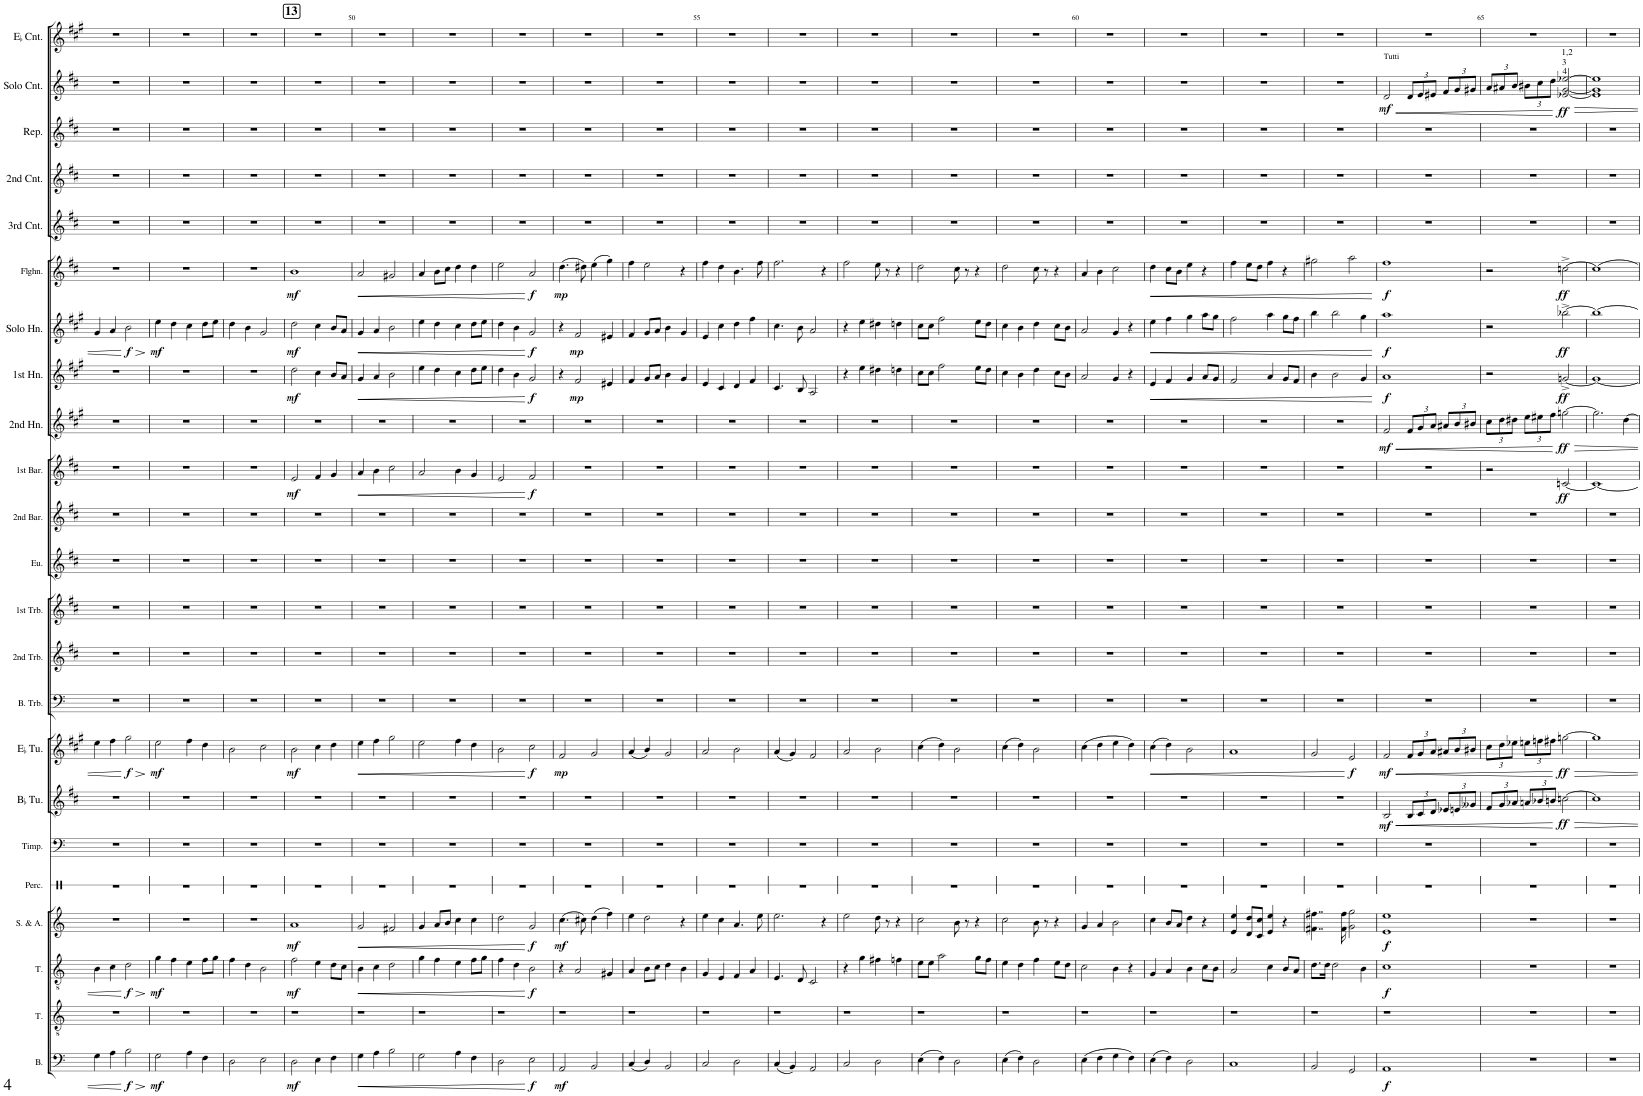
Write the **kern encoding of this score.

**kern	**dynam	**kern	**kern	**dynam	**kern	**dynam	**kern	**kern	**kern	**dynam	**kern	**dynam	**kern	**kern	**kern	**kern	**kern	**kern	**dynam	**kern	**dynam	**kern	**dynam	**kern	**dynam	**kern	**dynam	**kern	**kern	**kern	**kern	**dynam	**kern
*part23	*part23	*part22	*part21	*part21	*part20	*part20	*part19	*part18	*part17	*part17	*part16	*part16	*part15	*part14	*part13	*part12	*part11	*part10	*part10	*part9	*part9	*part8	*part8	*part7	*part7	*part6	*part6	*part5	*part4	*part3	*part2	*part2	*part1
*staff23	*staff23	*staff22	*staff21	*staff21	*staff20	*staff20	*staff19	*staff18	*staff17	*staff17	*staff16	*staff16	*staff15	*staff14	*staff13	*staff12	*staff11	*staff10	*staff10	*staff9	*staff9	*staff8	*staff8	*staff7	*staff7	*staff6	*staff6	*staff5	*staff4	*staff3	*staff2	*staff2	*staff1
*I"Bass	*	*I"Tenor	*I"Tenor	*	*I"Soprano Alto	*	*I"Percussion: Bass Drum, Gong, Cymbal	*I"6 Timpani	*I"BaccidentalFlat Tuba	*	*I"EaccidentalFlat Tuba	*	*I"Bass Trombone	*I"2nd Trombone	*I"1st Trombone	*I"Euphonium	*I"2nd Baritone	*I"1st Baritone	*	*I"2nd EaccidentalFlat Horn	*	*I"1st EaccidentalFlat Horn	*	*I"Solo EaccidentalFlat Horn	*	*I"Flugelhorn	*	*I"3rd BaccidentalFlat Cornet	*I"2nd BaccidentalFlat Cornet	*I"Repiano BaccidentalFlat Cornet	*I"Solo BaccidentalFlat Cornet	*	*I"EaccidentalFlat Cornet
*I'B.	*	*I'T.	*I'T.	*	*	*	*I'Perc.	*I'Timp.	*I'BaccidentalFlat Tu.	*	*I'EaccidentalFlat Tu.	*	*I'B. Trb.	*I'2nd Trb.	*I'1st Trb.	*I'Eu.	*I'2nd Bar.	*I'1st Bar.	*	*I'2nd Hn.	*	*I'1st Hn.	*	*I'Solo Hn.	*	*I'Flghn.	*	*I'3rd Cnt.	*I'2nd Cnt.	*I'Rep.	*I'Solo Cnt.	*	*I'EaccidentalFlat Cnt.
!!LO:PB:g=z
*clefF4	*	*clefGv2	*clefGv2	*	*clefG2	*	*clefX	*clefF4	*clefG2	*	*clefG2	*	*clefF4	*clefG2	*clefG2	*clefG2	*clefG2	*clefG2	*	*clefG2	*	*clefG2	*	*clefG2	*	*clefG2	*	*clefG2	*clefG2	*clefG2	*clefG2	*	*clefG2
*	*	*	*	*	*	*	*	*	*Trd15c26	*	*Trd12c21	*	*	*Trd8c14	*Trd8c14	*Trd8c14	*Trd8c14	*Trd8c14	*	*Trd5c9	*	*Trd5c9	*	*Trd5c9	*	*Trd1c2	*	*Trd1c2	*Trd1c2	*Trd1c2	*Trd1c2	*	*Trd-2c-3
*k[]	*	*k[]	*k[]	*	*k[]	*	*k[]	*k[]	*k[f#c#]	*	*k[f#c#g#]	*	*k[]	*k[f#c#]	*k[f#c#]	*k[f#c#]	*k[f#c#]	*k[f#c#]	*	*k[f#c#g#]	*	*k[f#c#g#]	*	*k[f#c#g#]	*	*k[f#c#]	*	*k[f#c#]	*k[f#c#]	*k[f#c#]	*k[f#c#]	*	*k[f#c#g#]
*M4/4	*	*M4/4	*M4/4	*	*M4/4	*	*M4/4	*M4/4	*M4/4	*	*M4/4	*	*M4/4	*M4/4	*M4/4	*M4/4	*M4/4	*M4/4	*	*M4/4	*	*M4/4	*	*M4/4	*	*M4/4	*	*M4/4	*M4/4	*M4/4	*M4/4	*	*M4/4
=46	=46	=46	=46	=46	=46	=46	=46	=46	=46	=46	=46	=46	=46	=46	=46	=46	=46	=46	=46	=46	=46	=46	=46	=46	=46	=46	=46	=46	=46	=46	=46	=46	=46
4G\	.	1r	4B\	.	1r	.	1r	1r	1r	.	4ee\	.	1r	1r	1r	1r	1r	1r	.	1r	.	1r	.	4g#/	.	1r	.	1r	1r	1r	1r	.	1r
4A\	.	.	4c\	.	.	.	.	.	.	.	4ff#\	.	.	.	.	.	.	.	.	.	.	.	.	4a/	.	.	.	.	.	.	.	.	.
!	!LO:HP:b	!	!	!LO:HP:b	!	!	!	!	!	!	!	!LO:HP:b	!	!	!	!	!	!	!	!	!	!	!	!	!LO:HP:b	!	!	!	!	!	!	!	!
!	!LO:DY:n=1:b	!	!	!LO:DY:n=1:b	!	!	!	!	!	!	!	!LO:DY:n=1:b	!	!	!	!	!	!	!	!	!	!	!	!	!LO:DY:n=1:b	!	!	!	!	!	!	!	!
2B\	> f	.	2d\	> f	.	.	.	.	.	.	2gg#\	> f	.	.	.	.	.	.	.	.	.	.	.	2b\	> f	.	.	.	.	.	.	.	.
.	]	.	.	]	.	.	.	.	.	.	.	]	.	.	.	.	.	.	.	.	.	.	.	.	]	.	.	.	.	.	.	.	.
=47	=47	=47	=47	=47	=47	=47	=47	=47	=47	=47	=47	=47	=47	=47	=47	=47	=47	=47	=47	=47	=47	=47	=47	=47	=47	=47	=47	=47	=47	=47	=47	=47	=47
!	!LO:DY:b	!	!	!LO:DY:b	!	!	!	!	!	!	!	!LO:DY:b	!	!	!	!	!	!	!	!	!	!	!	!	!LO:DY:b	!	!	!	!	!	!	!	!
2G\	mf	1r	4g\	mf	1r	.	1r	1r	1r	.	2ee\	mf	1r	1r	1r	1r	1r	1r	.	1r	.	1r	.	4ee\	mf	1r	.	1r	1r	1r	1r	.	1r
.	.	.	4f\	.	.	.	.	.	.	.	.	.	.	.	.	.	.	.	.	.	.	.	.	4dd\	.	.	.	.	.	.	.	.	.
4A\	.	.	4e\	.	.	.	.	.	.	.	4ff#\	.	.	.	.	.	.	.	.	.	.	.	.	4cc#\	.	.	.	.	.	.	.	.	.
4F\	.	.	8f\L	.	.	.	.	.	.	.	4dd\	.	.	.	.	.	.	.	.	.	.	.	.	8dd\L	.	.	.	.	.	.	.	.	.
.	.	.	8g\J	.	.	.	.	.	.	.	.	.	.	.	.	.	.	.	.	.	.	.	.	8ee\J	.	.	.	.	.	.	.	.	.
=48	=48	=48	=48	=48	=48	=48	=48	=48	=48	=48	=48	=48	=48	=48	=48	=48	=48	=48	=48	=48	=48	=48	=48	=48	=48	=48	=48	=48	=48	=48	=48	=48	=48
2D\	.	1r	4f\	.	1r	.	1r	1r	1r	.	2b\	.	1r	1r	1r	1r	1r	1r	.	1r	.	1r	.	4dd\	.	1r	.	1r	1r	1r	1r	.	1r
.	.	.	4d\	.	.	.	.	.	.	.	.	.	.	.	.	.	.	.	.	.	.	.	.	4b\	.	.	.	.	.	.	.	.	.
2E\	.	.	2B\	.	.	.	.	.	.	.	2cc#\	.	.	.	.	.	.	.	.	.	.	.	.	2g#/	.	.	.	.	.	.	.	.	.
=49	=49	=49	=49	=49	=49	=49	=49	=49	=49	=49	=49	=49	=49	=49	=49	=49	=49	=49	=49	=49	=49	=49	=49	=49	=49	=49	=49	=49	=49	=49	=49	=49	=49
!	!	!	!	!	!	!	!	!	!	!	!	!	!	!	!	!	!	!	!	!	!	!	!	!	!	!	!	!	!	!	!	!	!LO:TX:a:B:t=13
!	!LO:DY:b	!	!	!LO:DY:b	!	!LO:DY:b	!	!	!	!	!	!LO:DY:b	!	!	!	!	!	!	!LO:DY:b	!	!	!	!LO:DY:b	!	!LO:DY:b	!	!LO:DY:b	!	!	!	!	!	!
2D\	mf	1r	2f\	mf	1a	mf	1r	1r	1r	.	2b\	mf	1r	1r	1r	1r	1r	2e/	mf	1r	.	2dd\	mf	2dd\	mf	1b	mf	1r	1r	1r	1r	.	1r
4E\	.	.	4e\	.	.	.	.	.	.	.	4cc#\	.	.	.	.	.	.	4f#/	.	.	.	4cc#\	.	4cc#\	.	.	.	.	.	.	.	.	.
4F\	.	.	8d\L	.	.	.	.	.	.	.	4dd\	.	.	.	.	.	.	4g/	.	.	.	8b/L	.	8b/L	.	.	.	.	.	.	.	.	.
.	.	.	8c\J	.	.	.	.	.	.	.	.	.	.	.	.	.	.	.	.	.	.	8a/J	.	8a/J	.	.	.	.	.	.	.	.	.
=50	=50	=50	=50	=50	=50	=50	=50	=50	=50	=50	=50	=50	=50	=50	=50	=50	=50	=50	=50	=50	=50	=50	=50	=50	=50	=50	=50	=50	=50	=50	=50	=50	=50
!	!LO:HP:b	!	!	!LO:HP:b	!	!LO:HP:b	!	!	!	!	!	!LO:HP:b	!	!	!	!	!	!	!LO:HP:b	!	!	!	!LO:HP:b	!	!LO:HP:b	!	!LO:HP:b	!	!	!	!	!	!
4G\	<	1r	4B\	<	2g/	<	1r	1r	1r	.	4ee\	<	1r	1r	1r	1r	1r	4a/	<	1r	.	4g#/	<	4g#/	<	2a/	<	1r	1r	1r	1r	.	1r
4A\	.	.	4c\	.	.	.	.	.	.	.	4ff#\	.	.	.	.	.	.	4b\	.	.	.	4a/	.	4a/	.	.	.	.	.	.	.	.	.
2B\	.	.	2d\	.	2f#X/	.	.	.	.	.	2gg#\	.	.	.	.	.	.	2cc#\	.	.	.	2b\	.	2b\	.	2g#X/	.	.	.	.	.	.	.
=51	=51	=51	=51	=51	=51	=51	=51	=51	=51	=51	=51	=51	=51	=51	=51	=51	=51	=51	=51	=51	=51	=51	=51	=51	=51	=51	=51	=51	=51	=51	=51	=51	=51
2G\	.	1r	4g\	.	4g/	.	1r	1r	1r	.	2ee\	.	1r	1r	1r	1r	1r	2a/	.	1r	.	4ee\	.	4ee\	.	4a/	.	1r	1r	1r	1r	.	1r
.	.	.	4f\	.	8a/L	.	.	.	.	.	.	.	.	.	.	.	.	.	.	.	.	4dd\	.	4dd\	.	8b\L	.	.	.	.	.	.	.
.	.	.	.	.	8b/J	.	.	.	.	.	.	.	.	.	.	.	.	.	.	.	.	.	.	.	.	8cc#\J	.	.	.	.	.	.	.
4A\	.	.	4e\	.	4cc\	.	.	.	.	.	4ff#\	.	.	.	.	.	.	4b\	.	.	.	4cc#\	.	4cc#\	.	4dd\	.	.	.	.	.	.	.
4F\	.	.	8f\L	.	4cc\	.	.	.	.	.	4dd\	.	.	.	.	.	.	4g/	.	.	.	8dd\L	.	8dd\L	.	4dd\	.	.	.	.	.	.	.
.	.	.	8g\J	.	.	.	.	.	.	.	.	.	.	.	.	.	.	.	.	.	.	8ee\J	.	8ee\J	.	.	.	.	.	.	.	.	.
=52	=52	=52	=52	=52	=52	=52	=52	=52	=52	=52	=52	=52	=52	=52	=52	=52	=52	=52	=52	=52	=52	=52	=52	=52	=52	=52	=52	=52	=52	=52	=52	=52	=52
2D\	.	1r	4f\	.	2dd\	.	1r	1r	1r	.	2b\	.	1r	1r	1r	1r	1r	2e/	.	1r	.	4dd\	.	4dd\	.	2ee\	.	1r	1r	1r	1r	.	1r
.	.	.	4d\	.	.	.	.	.	.	.	.	.	.	.	.	.	.	.	.	.	.	4b\	.	4b\	.	.	.	.	.	.	.	.	.
!	!LO:DY:n=1:b	!	!	!LO:DY:n=1:b	!	!LO:DY:n=1:b	!	!	!	!	!	!LO:DY:n=1:b	!	!	!	!	!	!	!LO:DY:n=1:b	!	!	!	!LO:DY:n=1:b	!	!LO:DY:n=1:b	!	!LO:DY:n=1:b	!	!	!	!	!	!
2E\	[ f	.	2B\	[ f	2g/	[ f	.	.	.	.	2cc#\	[ f	.	.	.	.	.	2f#/	[ f	.	.	2g#/	[ f	2g#/	[ f	2a/	[ f	.	.	.	.	.	.
=53	=53	=53	=53	=53	=53	=53	=53	=53	=53	=53	=53	=53	=53	=53	=53	=53	=53	=53	=53	=53	=53	=53	=53	=53	=53	=53	=53	=53	=53	=53	=53	=53	=53
!	!LO:DY:b	!	!	!	!	!LO:DY:b	!	!	!	!	!	!LO:DY:b	!	!	!	!	!	!	!	!	!	!	!	!	!	!	!LO:DY:b	!	!	!	!	!	!
2AA/	mf	1r	4r	.	(4.cc\	mf	1r	1r	1r	.	2f#/	mp	1r	1r	1r	1r	1r	1r	.	1r	.	4r	.	4r	.	(4.dd\	mp	1r	1r	1r	1r	.	1r
!	!	!	!	!	!	!	!	!	!	!	!	!	!	!	!	!	!	!	!	!	!	!	!LO:DY:b	!	!LO:DY:b	!	!	!	!	!	!	!	!
.	.	.	2A/	.	.	.	.	.	.	.	.	.	.	.	.	.	.	.	.	.	.	2f#/	mp	2f#/	mp	.	.	.	.	.	.	.	.
.	.	.	.	.	8cc#X\)	.	.	.	.	.	.	.	.	.	.	.	.	.	.	.	.	.	.	.	.	8dd#X\)	.	.	.	.	.	.	.
2BB/	.	.	.	.	(4dd\	.	.	.	.	.	2g#/	.	.	.	.	.	.	.	.	.	.	.	.	.	.	(4ee\	.	.	.	.	.	.	.
.	.	.	4G#X/	.	4ff\)	.	.	.	.	.	.	.	.	.	.	.	.	.	.	.	.	4e#X/	.	4e#X/	.	4gg\)	.	.	.	.	.	.	.
=54	=54	=54	=54	=54	=54	=54	=54	=54	=54	=54	=54	=54	=54	=54	=54	=54	=54	=54	=54	=54	=54	=54	=54	=54	=54	=54	=54	=54	=54	=54	=54	=54	=54
(4C/	.	1r	4A/	.	4ee\	.	1r	1r	1r	.	(4a/	.	1r	1r	1r	1r	1r	1r	.	1r	.	4f#/	.	4f#/	.	4ff#\	.	1r	1r	1r	1r	.	1r
4D/)	.	.	8B\L	.	2dd\	.	.	.	.	.	4b/)	.	.	.	.	.	.	.	.	.	.	8g#/L	.	8g#/L	.	2ee\	.	.	.	.	.	.	.
.	.	.	8c\J	.	.	.	.	.	.	.	.	.	.	.	.	.	.	.	.	.	.	8a/J	.	8a/J	.	.	.	.	.	.	.	.	.
2BB/	.	.	4d\	.	.	.	.	.	.	.	2g#/	.	.	.	.	.	.	.	.	.	.	4b\	.	4b\	.	.	.	.	.	.	.	.	.
.	.	.	4B\	.	4r	.	.	.	.	.	.	.	.	.	.	.	.	.	.	.	.	4g#/	.	4g#/	.	4r	.	.	.	.	.	.	.
=55	=55	=55	=55	=55	=55	=55	=55	=55	=55	=55	=55	=55	=55	=55	=55	=55	=55	=55	=55	=55	=55	=55	=55	=55	=55	=55	=55	=55	=55	=55	=55	=55	=55
2C/	.	1r	4G/	.	4ee\	.	1r	1r	1r	.	2a/	.	1r	1r	1r	1r	1r	1r	.	1r	.	4e/	.	4e/	.	4ff#\	.	1r	1r	1r	1r	.	1r
.	.	.	4E/	.	4cc\	.	.	.	.	.	.	.	.	.	.	.	.	.	.	.	.	4c#/	.	4cc#\	.	4dd\	.	.	.	.	.	.	.
2D\	.	.	4F/	.	4.a/	.	.	.	.	.	2b\	.	.	.	.	.	.	.	.	.	.	4d/	.	4dd\	.	4.b\	.	.	.	.	.	.	.
.	.	.	4A/	.	.	.	.	.	.	.	.	.	.	.	.	.	.	.	.	.	.	4f#/	.	4ff#\	.	.	.	.	.	.	.	.	.
.	.	.	.	.	8ee\	.	.	.	.	.	.	.	.	.	.	.	.	.	.	.	.	.	.	.	.	8ff#\	.	.	.	.	.	.	.
=56	=56	=56	=56	=56	=56	=56	=56	=56	=56	=56	=56	=56	=56	=56	=56	=56	=56	=56	=56	=56	=56	=56	=56	=56	=56	=56	=56	=56	=56	=56	=56	=56	=56
(4C/	.	1r	4.E/	.	2.ee\	.	1r	1r	1r	.	(4a/	.	1r	1r	1r	1r	1r	1r	.	1r	.	4.c#/	.	4.cc#\	.	2.ff#\	.	1r	1r	1r	1r	.	1r
4BB/)	.	.	.	.	.	.	.	.	.	.	4g#/)	.	.	.	.	.	.	.	.	.	.	.	.	.	.	.	.	.	.	.	.	.	.
.	.	.	8D/	.	.	.	.	.	.	.	.	.	.	.	.	.	.	.	.	.	.	8B/	.	8b\	.	.	.	.	.	.	.	.	.
2AA/	.	.	2C/	.	.	.	.	.	.	.	2f#/	.	.	.	.	.	.	.	.	.	.	2A/	.	2a/	.	.	.	.	.	.	.	.	.
.	.	.	.	.	4r	.	.	.	.	.	.	.	.	.	.	.	.	.	.	.	.	.	.	.	.	4r	.	.	.	.	.	.	.
=57	=57	=57	=57	=57	=57	=57	=57	=57	=57	=57	=57	=57	=57	=57	=57	=57	=57	=57	=57	=57	=57	=57	=57	=57	=57	=57	=57	=57	=57	=57	=57	=57	=57
2C/	.	1r	4r	.	2ee\	.	1r	1r	1r	.	2a/	.	1r	1r	1r	1r	1r	1r	.	1r	.	4r	.	4r	.	2ff#\	.	1r	1r	1r	1r	.	1r
.	.	.	4g\	.	.	.	.	.	.	.	.	.	.	.	.	.	.	.	.	.	.	4ee\	.	4ee\	.	.	.	.	.	.	.	.	.
2D\	.	.	4f#X\	.	8dd\	.	.	.	.	.	2b\	.	.	.	.	.	.	.	.	.	.	4dd#X\	.	4dd#X\	.	8ee\	.	.	.	.	.	.	.
.	.	.	.	.	8r	.	.	.	.	.	.	.	.	.	.	.	.	.	.	.	.	.	.	.	.	8r	.	.	.	.	.	.	.
.	.	.	4fn\	.	4r	.	.	.	.	.	.	.	.	.	.	.	.	.	.	.	.	4ddn\	.	4ddn\	.	4r	.	.	.	.	.	.	.
=58	=58	=58	=58	=58	=58	=58	=58	=58	=58	=58	=58	=58	=58	=58	=58	=58	=58	=58	=58	=58	=58	=58	=58	=58	=58	=58	=58	=58	=58	=58	=58	=58	=58
(4E\	.	1r	8e\L	.	2cc\	.	1r	1r	1r	.	(4cc#\	.	1r	1r	1r	1r	1r	1r	.	1r	.	8cc#\L	.	8cc#\L	.	2dd\	.	1r	1r	1r	1r	.	1r
.	.	.	8e\J	.	.	.	.	.	.	.	.	.	.	.	.	.	.	.	.	.	.	8cc#\J	.	8cc#\J	.	.	.	.	.	.	.	.	.
4F\)	.	.	2a\	.	.	.	.	.	.	.	4dd\)	.	.	.	.	.	.	.	.	.	.	2ff#\	.	2ff#\	.	.	.	.	.	.	.	.	.
2D\	.	.	.	.	8b\	.	.	.	.	.	2b\	.	.	.	.	.	.	.	.	.	.	.	.	.	.	8cc#\	.	.	.	.	.	.	.
.	.	.	.	.	8r	.	.	.	.	.	.	.	.	.	.	.	.	.	.	.	.	.	.	.	.	8r	.	.	.	.	.	.	.
.	.	.	8g\L	.	4r	.	.	.	.	.	.	.	.	.	.	.	.	.	.	.	.	8ee\L	.	8ee\L	.	4r	.	.	.	.	.	.	.
.	.	.	8f\J	.	.	.	.	.	.	.	.	.	.	.	.	.	.	.	.	.	.	8dd\J	.	8dd\J	.	.	.	.	.	.	.	.	.
=59	=59	=59	=59	=59	=59	=59	=59	=59	=59	=59	=59	=59	=59	=59	=59	=59	=59	=59	=59	=59	=59	=59	=59	=59	=59	=59	=59	=59	=59	=59	=59	=59	=59
(4E\	.	1r	4e\	.	2cc\	.	1r	1r	1r	.	(4cc#\	.	1r	1r	1r	1r	1r	1r	.	1r	.	4cc#\	.	4cc#\	.	2dd\	.	1r	1r	1r	1r	.	1r
4F\)	.	.	4d\	.	.	.	.	.	.	.	4dd\)	.	.	.	.	.	.	.	.	.	.	4b\	.	4b\	.	.	.	.	.	.	.	.	.
2D\	.	.	4f\	.	8b\	.	.	.	.	.	2b\	.	.	.	.	.	.	.	.	.	.	4dd\	.	4dd\	.	8cc#\	.	.	.	.	.	.	.
.	.	.	.	.	8r	.	.	.	.	.	.	.	.	.	.	.	.	.	.	.	.	.	.	.	.	8r	.	.	.	.	.	.	.
.	.	.	8e\L	.	4r	.	.	.	.	.	.	.	.	.	.	.	.	.	.	.	.	8cc#\L	.	8cc#\L	.	4r	.	.	.	.	.	.	.
.	.	.	8d\J	.	.	.	.	.	.	.	.	.	.	.	.	.	.	.	.	.	.	8b\J	.	8b\J	.	.	.	.	.	.	.	.	.
=60	=60	=60	=60	=60	=60	=60	=60	=60	=60	=60	=60	=60	=60	=60	=60	=60	=60	=60	=60	=60	=60	=60	=60	=60	=60	=60	=60	=60	=60	=60	=60	=60	=60
(4E\	.	1r	2c\	.	4g/	.	1r	1r	1r	.	(4cc#\	.	1r	1r	1r	1r	1r	1r	.	1r	.	2a/	.	2a/	.	4a/	.	1r	1r	1r	1r	.	1r
4F\	.	.	.	.	4a/	.	.	.	.	.	4dd\	.	.	.	.	.	.	.	.	.	.	.	.	.	.	4b\	.	.	.	.	.	.	.
4G\	.	.	4B\	.	2b\	.	.	.	.	.	4ee\	.	.	.	.	.	.	.	.	.	.	4g#/	.	4g#/	.	2cc#\	.	.	.	.	.	.	.
4F\)	.	.	4r	.	.	.	.	.	.	.	4dd\)	.	.	.	.	.	.	.	.	.	.	4r	.	4r	.	.	.	.	.	.	.	.	.
=61	=61	=61	=61	=61	=61	=61	=61	=61	=61	=61	=61	=61	=61	=61	=61	=61	=61	=61	=61	=61	=61	=61	=61	=61	=61	=61	=61	=61	=61	=61	=61	=61	=61
!	!	!	!	!	!	!	!	!	!	!	!	!LO:HP:b	!	!	!	!	!	!	!	!	!	!	!LO:HP:b	!	!LO:HP:b	!	!LO:HP:b	!	!	!	!	!	!
(4E\	.	1r	4G/	.	4cc\	.	1r	1r	1r	.	(4cc#\	<	1r	1r	1r	1r	1r	1r	.	1r	.	4e/	<	4ee\	<	4dd\	<	1r	1r	1r	1r	.	1r
4F\)	.	.	4A/	.	8b/L	.	.	.	.	.	4dd\)	.	.	.	.	.	.	.	.	.	.	4f#/	.	4ff#\	.	8cc#\L	.	.	.	.	.	.	.
.	.	.	.	.	8a/J	.	.	.	.	.	.	.	.	.	.	.	.	.	.	.	.	.	.	.	.	8b\J	.	.	.	.	.	.	.
2D\	.	.	4B\	.	4dd\	.	.	.	.	.	2b\	.	.	.	.	.	.	.	.	.	.	4g#/	.	4gg#\	.	4ee\	.	.	.	.	.	.	.
.	.	.	8c\L	.	4r	.	.	.	.	.	.	.	.	.	.	.	.	.	.	.	.	8a/L	.	8aa\L	.	4r	.	.	.	.	.	.	.
.	.	.	8B\J	.	.	.	.	.	.	.	.	.	.	.	.	.	.	.	.	.	.	8g#/J	.	8gg#\J	.	.	.	.	.	.	.	.	.
=62	=62	=62	=62	=62	=62	=62	=62	=62	=62	=62	=62	=62	=62	=62	=62	=62	=62	=62	=62	=62	=62	=62	=62	=62	=62	=62	=62	=62	=62	=62	=62	=62	=62
1C	.	1r	2A/	.	4e/ 4ee/	.	1r	1r	1r	.	1a	.	1r	1r	1r	1r	1r	1r	.	1r	.	2f#/	.	2ff#\	.	4ff#\	.	1r	1r	1r	1r	.	1r
.	.	.	.	.	8d/ 8dd/L	.	.	.	.	.	.	.	.	.	.	.	.	.	.	.	.	.	.	.	.	8ee\L	.	.	.	.	.	.	.
.	.	.	.	.	8c/ 8cc/J	.	.	.	.	.	.	.	.	.	.	.	.	.	.	.	.	.	.	.	.	8dd\J	.	.	.	.	.	.	.
.	.	.	4c\	.	4e/ 4ee/	.	.	.	.	.	.	.	.	.	.	.	.	.	.	.	.	4a/	.	4aa\	.	4ff#\	.	.	.	.	.	.	.
.	.	.	8B/L	.	4r	.	.	.	.	.	.	.	.	.	.	.	.	.	.	.	.	8g#/L	.	8gg#\L	.	4r	.	.	.	.	.	.	.
.	.	.	8A/J	.	.	.	.	.	.	.	.	.	.	.	.	.	.	.	.	.	.	8f#/J	.	8ff#\J	.	.	.	.	.	.	.	.	.
=63	=63	=63	=63	=63	=63	=63	=63	=63	=63	=63	=63	=63	=63	=63	=63	=63	=63	=63	=63	=63	=63	=63	=63	=63	=63	=63	=63	=63	=63	=63	=63	=63	=63
2BB/	.	1r	8.d\L	.	4..f#X\ 4..ff#X\	.	1r	1r	1r	.	2g#/	.	1r	1r	1r	1r	1r	1r	.	1r	.	4b\	.	4bb\	.	2gg#X\	.	1r	1r	1r	1r	.	1r
.	.	.	16d\Jk	.	.	.	.	.	.	.	.	.	.	.	.	.	.	.	.	.	.	.	.	.	.	.	.	.	.	.	.	.	.
.	.	.	2d\	.	.	.	.	.	.	.	.	.	.	.	.	.	.	.	.	.	.	2b\	.	2bb\	.	.	.	.	.	.	.	.	.
.	.	.	.	.	16f#\ 16ff#\	.	.	.	.	.	.	.	.	.	.	.	.	.	.	.	.	.	.	.	.	.	.	.	.	.	.	.	.
!	!	!	!	!	!	!	!	!	!	!	!	!LO:DY:n=1:b	!	!	!	!	!	!	!	!	!	!	!	!	!	!	!	!	!	!	!	!	!
2GG/	.	.	.	.	2g\ 2gg\	.	.	.	.	.	2e/	[ f	.	.	.	.	.	.	.	.	.	.	.	.	.	2aa\	.	.	.	.	.	.	.
.	.	.	4B\	.	.	.	.	.	.	.	.	.	.	.	.	.	.	.	.	.	.	4g#/	.	4gg#\	.	.	.	.	.	.	.	.	.
.	.	.	.	.	.	.	.	.	.	.	.	.	.	.	.	.	.	.	.	.	.	.	[	.	[	.	[	.	.	.	.	.	.
=64	=64	=64	=64	=64	=64	=64	=64	=64	=64	=64	=64	=64	=64	=64	=64	=64	=64	=64	=64	=64	=64	=64	=64	=64	=64	=64	=64	=64	=64	=64	=64	=64	=64
!	!	!	!	!	!	!	!	!	!	!	!	!	!	!	!	!	!	!	!	!	!	!	!	!	!	!	!	!	!	!	!LO:TX:a:t=Tutti	!	!
!	!LO:DY:b	!	!	!LO:DY:b	!	!LO:DY:b	!	!	!	!LO:DY:b	!	!LO:DY:b	!	!	!	!	!	!	!	!	!LO:DY:b	!	!LO:DY:b	!	!LO:DY:b	!	!LO:DY:b	!	!	!	!	!LO:DY:b	!
1AA	f	1r	1c	f	1e 1ee	f	1r	1r	2B/	mf	2f#/	mf	1r	1r	1r	1r	1r	1r	.	2f#/	mf	1a	f	1aa	f	1ff#	f	1r	1r	1r	2d/	mf	1r
*	*	*	*	*	*	*	*	*	*Xbrackettup	*	*	*	*	*	*	*	*	*	*	*	*	*	*	*	*	*	*	*	*	*	*	*	*
!	!	!	!	!	!	!	!	!	!	!LO:HP:b	!	!	!	!	!	!	!	!	!	!	!	!	!	!	!	!	!	!	!	!	!	!	!
*	*	*	*	*	*	*	*	*	*	*	*Xbrackettup	*	*	*	*	*	*	*	*	*	*	*	*	*	*	*	*	*	*	*	*	*	*
!	!	!	!	!	!	!	!	!	!	!	!	!LO:HP:b	!	!	!	!	!	!	!	!	!	!	!	!	!	!	!	!	!	!	!	!	!
*	*	*	*	*	*	*	*	*	*	*	*	*	*	*	*	*	*	*	*	*Xbrackettup	*	*	*	*	*	*	*	*	*	*	*	*	*
!	!	!	!	!	!	!	!	!	!	!	!	!	!	!	!	!	!	!	!	!	!LO:HP:b	!	!	!	!	!	!	!	!	!	!	!	!
*	*	*	*	*	*	*	*	*	*	*	*	*	*	*	*	*	*	*	*	*	*	*	*	*	*	*	*	*	*	*	*Xbrackettup	*	*
!	!	!	!	!	!	!	!	!	!	!	!	!	!	!	!	!	!	!	!	!	!	!	!	!	!	!	!	!	!	!	!	!LO:HP:b	!
.	.	.	.	.	.	.	.	.	12B/L	<	12f#/L	<	.	.	.	.	.	.	.	12f#/L	<	.	.	.	.	.	.	.	.	.	12d/L	<	.
.	.	.	.	.	.	.	.	.	12c#/	.	12g#/	.	.	.	.	.	.	.	.	12g#/	.	.	.	.	.	.	.	.	.	.	12e/	.	.
.	.	.	.	.	.	.	.	.	12d/J	.	12a/J	.	.	.	.	.	.	.	.	12a/J	.	.	.	.	.	.	.	.	.	.	12e#X/J	.	.
.	.	.	.	.	.	.	.	.	12e-X/L	.	12a#X/L	.	.	.	.	.	.	.	.	12a#X/L	.	.	.	.	.	.	.	.	.	.	12f#/L	.	.
.	.	.	.	.	.	.	.	.	12en/	.	12b/	.	.	.	.	.	.	.	.	12b/	.	.	.	.	.	.	.	.	.	.	12g/	.	.
.	.	.	.	.	.	.	.	.	12g--X/J	.	12b#X/J	.	.	.	.	.	.	.	.	12b#X/J	.	.	.	.	.	.	.	.	.	.	12g#X/J	.	.
=65	=65	=65	=65	=65	=65	=65	=65	=65	=65	=65	=65	=65	=65	=65	=65	=65	=65	=65	=65	=65	=65	=65	=65	=65	=65	=65	=65	=65	=65	=65	=65	=65	=65
1r	.	1r	1r	.	1r	.	1r	1r	12f#/L	.	12cc#\L	.	1r	1r	1r	1r	1r	2r	.	12cc#\L	.	2r	.	2r	.	2r	.	1r	1r	1r	12a/L	.	1r
.	.	.	.	.	.	.	.	.	12g/	.	12dd\	.	.	.	.	.	.	.	.	12dd\	.	.	.	.	.	.	.	.	.	.	12a#X/	.	.
.	.	.	.	.	.	.	.	.	12a-X/J	.	12ee-X\J	.	.	.	.	.	.	.	.	12dd#X\J	.	.	.	.	.	.	.	.	.	.	12b/J	.	.
.	.	.	.	.	.	.	.	.	12an/L	.	12een\L	.	.	.	.	.	.	.	.	12ee\L	.	.	.	.	.	.	.	.	.	.	12b#X\L	.	.
.	.	.	.	.	.	.	.	.	12b-X/	.	12ffn\	.	.	.	.	.	.	.	.	12ee#X\	.	.	.	.	.	.	.	.	.	.	12cc#\	.	.
.	.	.	.	.	.	.	.	.	12bn/J	.	12ff#X\J	.	.	.	.	.	.	.	.	12ff#\J	.	.	.	.	.	.	.	.	.	.	12dd\J	.	.
!	!	!	!	!	!	!	!	!	!	!	!	!	!	!	!	!	!	!	!	!	!	!	!	!	!	!	!	!	!	!	!LO:TX:a:t=1,2	!	!
!	!	!	!	!	!	!	!	!	!	!	!	!	!	!	!	!	!	!	!	!	!	!	!	!	!	!	!	!	!	!	!LO:TX:a:t=3	!	!
!	!	!	!	!	!	!	!	!	!	!	!	!	!	!	!	!	!	!	!	!	!	!	!	!	!	!	!	!	!	!	!LO:TX:a:t=4	!	!
!	!	!	!	!	!	!	!	!	!	!LO:DY:n=1:b	!	!LO:DY:n=1:b	!	!	!	!	!	!	!LO:DY:b	!	!LO:DY:n=1:b	!	!LO:DY:b	!	!LO:DY:b	!	!LO:DY:b	!	!	!	!	!LO:DY:n=1:b	!
.	.	.	.	.	.	.	.	.	[2ccn\	[ ff	[2ggn\	[ ff	.	.	.	.	.	[2cn/	ff	[2ggn\	[ ff	[2gn^/	ff	[2bb-X^\	ff	[2ccn^\	ff	.	.	.	[2e-X/ [2g/ [2ee-X/	[ ff	.
=66	=66	=66	=66	=66	=66	=66	=66	=66	=66	=66	=66	=66	=66	=66	=66	=66	=66	=66	=66	=66	=66	=66	=66	=66	=66	=66	=66	=66	=66	=66	=66	=66	=66
1r	.	1r	1r	.	1r	.	1r	1r	1cc]	.	1gg]	.	1r	1r	1r	1r	1r	1c_	.	2.gg\]	.	1g_	.	1bb-_	.	1cc]	.	1r	1r	1r	1e-] 1g] 1ee-]	.	1r
.	.	.	.	.	.	.	.	.	.	.	.	.	.	.	.	.	.	.	.	[4dd\	.	.	.	.	.	.	.	.	.	.	.	.	.
=	=	=	=	=	=	=	=	=	=	=	=	=	=	=	=	=	=	=	=	=	=	=	=	=	=	=	=	=	=	=	=	=	=
*-	*-	*-	*-	*-	*-	*-	*-	*-	*-	*-	*-	*-	*-	*-	*-	*-	*-	*-	*-	*-	*-	*-	*-	*-	*-	*-	*-	*-	*-	*-	*-	*-	*-
